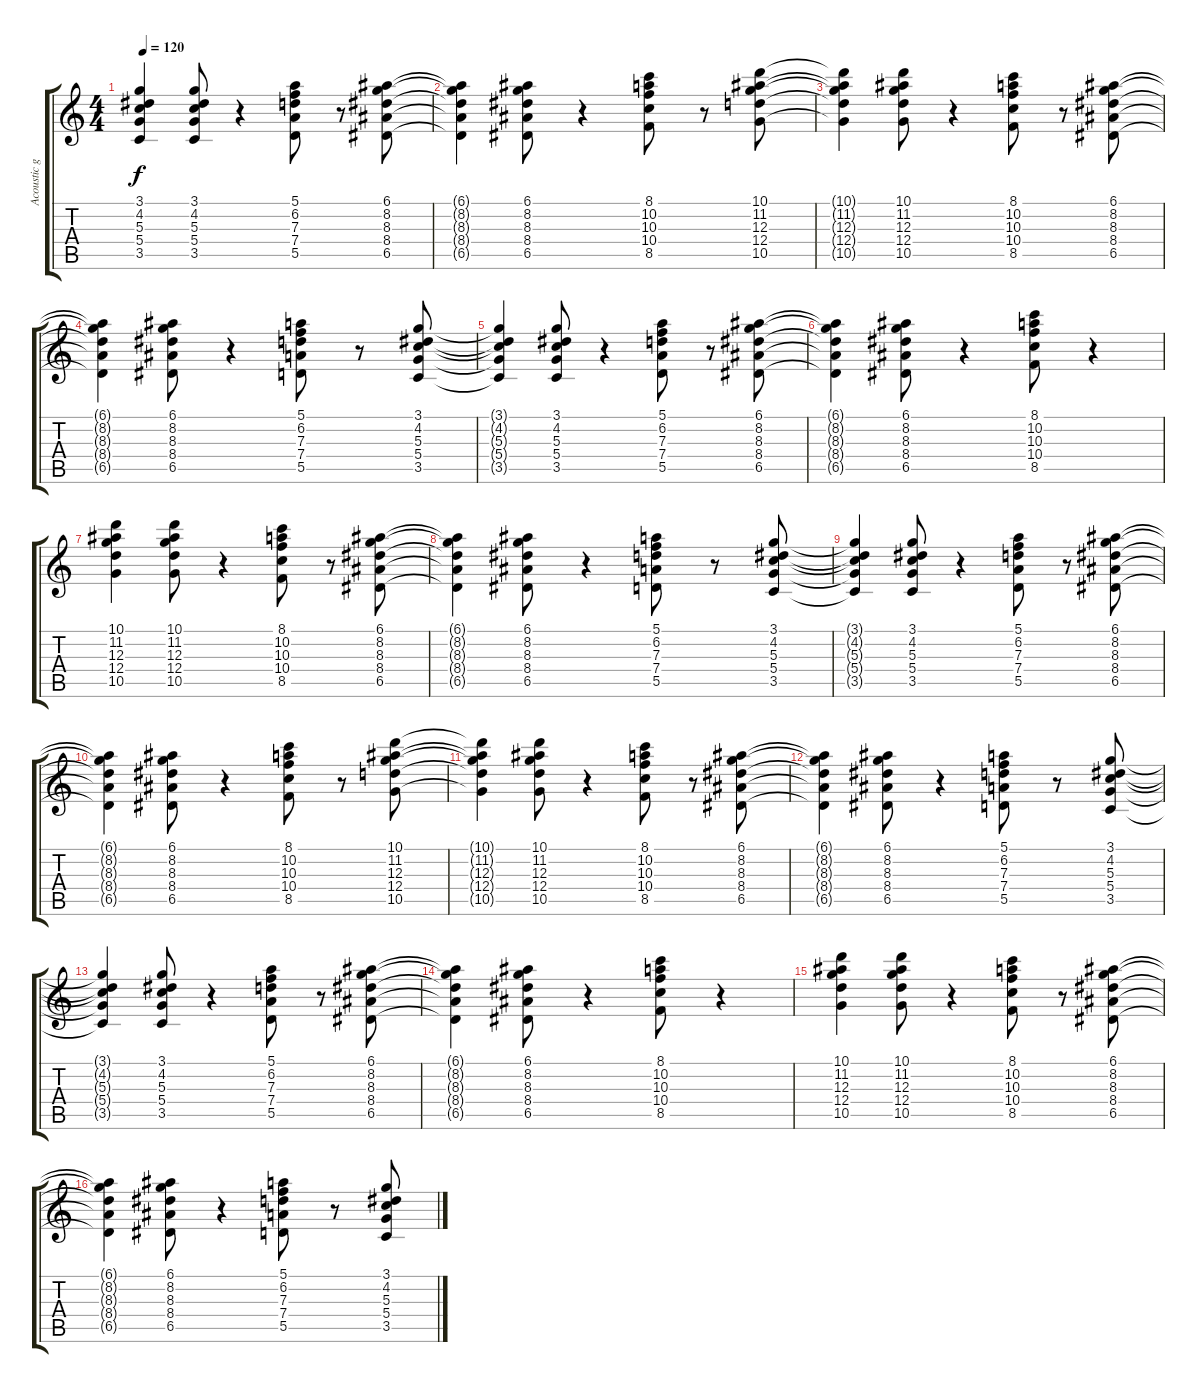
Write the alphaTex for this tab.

\track ("Acoustic guitar" "Acoustic g") {instrument acousticguitarnylon}
\staff {score tabs}
\tuning (E4 B3 G3 D3 A2 E2) {hide}
\ts (4 4)
\tempo 120
\clef g2
\ks c
(3.1{t} 4.2{t} 5.3{t} 5.4{t} 3.5{t}).4{dy f} (3.1 4.2 5.3 5.4 3.5).8 r.4 (5.1 6.2 7.3 7.4 5.5).8 r.8 (6.1 8.2 8.3 8.4 6.5).8 |
(6.1{t} 8.2{t} 8.3{t} 8.4{t} 6.5{t}).4 (6.1 8.2 8.3 8.4 6.5).8 r.4 (8.1 10.2 10.3 10.4 8.5).8 r.8 (10.1 11.2 12.3 12.4 10.5).8 |
(10.1{t} 11.2{t} 12.3{t} 12.4{t} 10.5{t}).4 (10.1 11.2 12.3 12.4 10.5).8 r.4 (8.1 10.2 10.3 10.4 8.5).8 r.8 (6.1 8.2 8.3 8.4 6.5).8 |
(6.1{t} 8.2{t} 8.3{t} 8.4{t} 6.5{t}).4 (6.1 8.2 8.3 8.4 6.5).8 r.4 (5.1 6.2 7.3 7.4 5.5).8 r.8 (3.1 4.2 5.3 5.4 3.5).8 |
(3.1{t} 4.2{t} 5.3{t} 5.4{t} 3.5{t}).4 (3.1 4.2 5.3 5.4 3.5).8 r.4 (5.1 6.2 7.3 7.4 5.5).8 r.8 (6.1 8.2 8.3 8.4 6.5).8 |
(6.1{t} 8.2{t} 8.3{t} 8.4{t} 6.5{t}).4 (6.1 8.2 8.3 8.4 6.5).8 r.4 (8.1 10.2 10.3 10.4 8.5).8 r.4 |
(10.1 11.2 12.3 12.4 10.5).4 (10.1 11.2 12.3 12.4 10.5).8 r.4 (8.1 10.2 10.3 10.4 8.5).8 r.8 (6.1 8.2 8.3 8.4 6.5).8 |
(6.1{t} 8.2{t} 8.3{t} 8.4{t} 6.5{t}).4 (6.1 8.2 8.3 8.4 6.5).8 r.4 (5.1 6.2 7.3 7.4 5.5).8 r.8 (3.1 4.2 5.3 5.4 3.5).8 |
(3.1{t} 4.2{t} 5.3{t} 5.4{t} 3.5{t}).4 (3.1 4.2 5.3 5.4 3.5).8 r.4 (5.1 6.2 7.3 7.4 5.5).8 r.8 (6.1 8.2 8.3 8.4 6.5).8 |
(6.1{t} 8.2{t} 8.3{t} 8.4{t} 6.5{t}).4 (6.1 8.2 8.3 8.4 6.5).8 r.4 (8.1 10.2 10.3 10.4 8.5).8 r.8 (10.1 11.2 12.3 12.4 10.5).8 |
(10.1{t} 11.2{t} 12.3{t} 12.4{t} 10.5{t}).4 (10.1 11.2 12.3 12.4 10.5).8 r.4 (8.1 10.2 10.3 10.4 8.5).8 r.8 (6.1 8.2 8.3 8.4 6.5).8 |
(6.1{t} 8.2{t} 8.3{t} 8.4{t} 6.5{t}).4 (6.1 8.2 8.3 8.4 6.5).8 r.4 (5.1 6.2 7.3 7.4 5.5).8 r.8 (3.1 4.2 5.3 5.4 3.5).8 |
(3.1{t} 4.2{t} 5.3{t} 5.4{t} 3.5{t}).4 (3.1 4.2 5.3 5.4 3.5).8 r.4 (5.1 6.2 7.3 7.4 5.5).8 r.8 (6.1 8.2 8.3 8.4 6.5).8 |
(6.1{t} 8.2{t} 8.3{t} 8.4{t} 6.5{t}).4 (6.1 8.2 8.3 8.4 6.5).8 r.4 (8.1 10.2 10.3 10.4 8.5).8 r.4 |
(10.1 11.2 12.3 12.4 10.5).4 (10.1 11.2 12.3 12.4 10.5).8 r.4 (8.1 10.2 10.3 10.4 8.5).8 r.8 (6.1 8.2 8.3 8.4 6.5).8 |
(6.1{t} 8.2{t} 8.3{t} 8.4{t} 6.5{t}).4 (6.1 8.2 8.3 8.4 6.5).8 r.4 (5.1 6.2 7.3 7.4 5.5).8 r.8 (3.1 4.2 5.3 5.4 3.5).8
